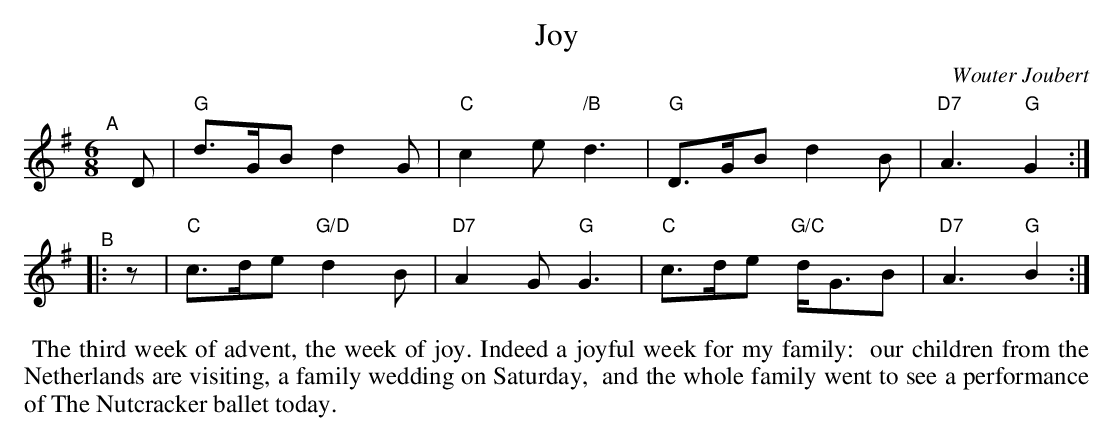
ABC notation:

X:1
T: Joy
C: Wouter Joubert
M: 6/8
L: 1/8
K: G
"^A"[|] D | "G"d>GB      d2G |  "C"c2e "/B"d3 | "G"D>GB      d2B  | "D7"A3 "G"G2 :|
"^B"|:  z | "C"c>de "G/D"d2B | "D7"A2G  "G"G3 | "C"c>de "G/C"d<GB | "D7"A3 "G"B2 :|
%%begintext align
%% The third week of advent, the week of joy. Indeed a joyful week for my family:
%% our children from the Netherlands are visiting, a family wedding on Saturday,
%% and the whole family went to see a performance of The Nutcracker ballet today.
%%endtext
_
